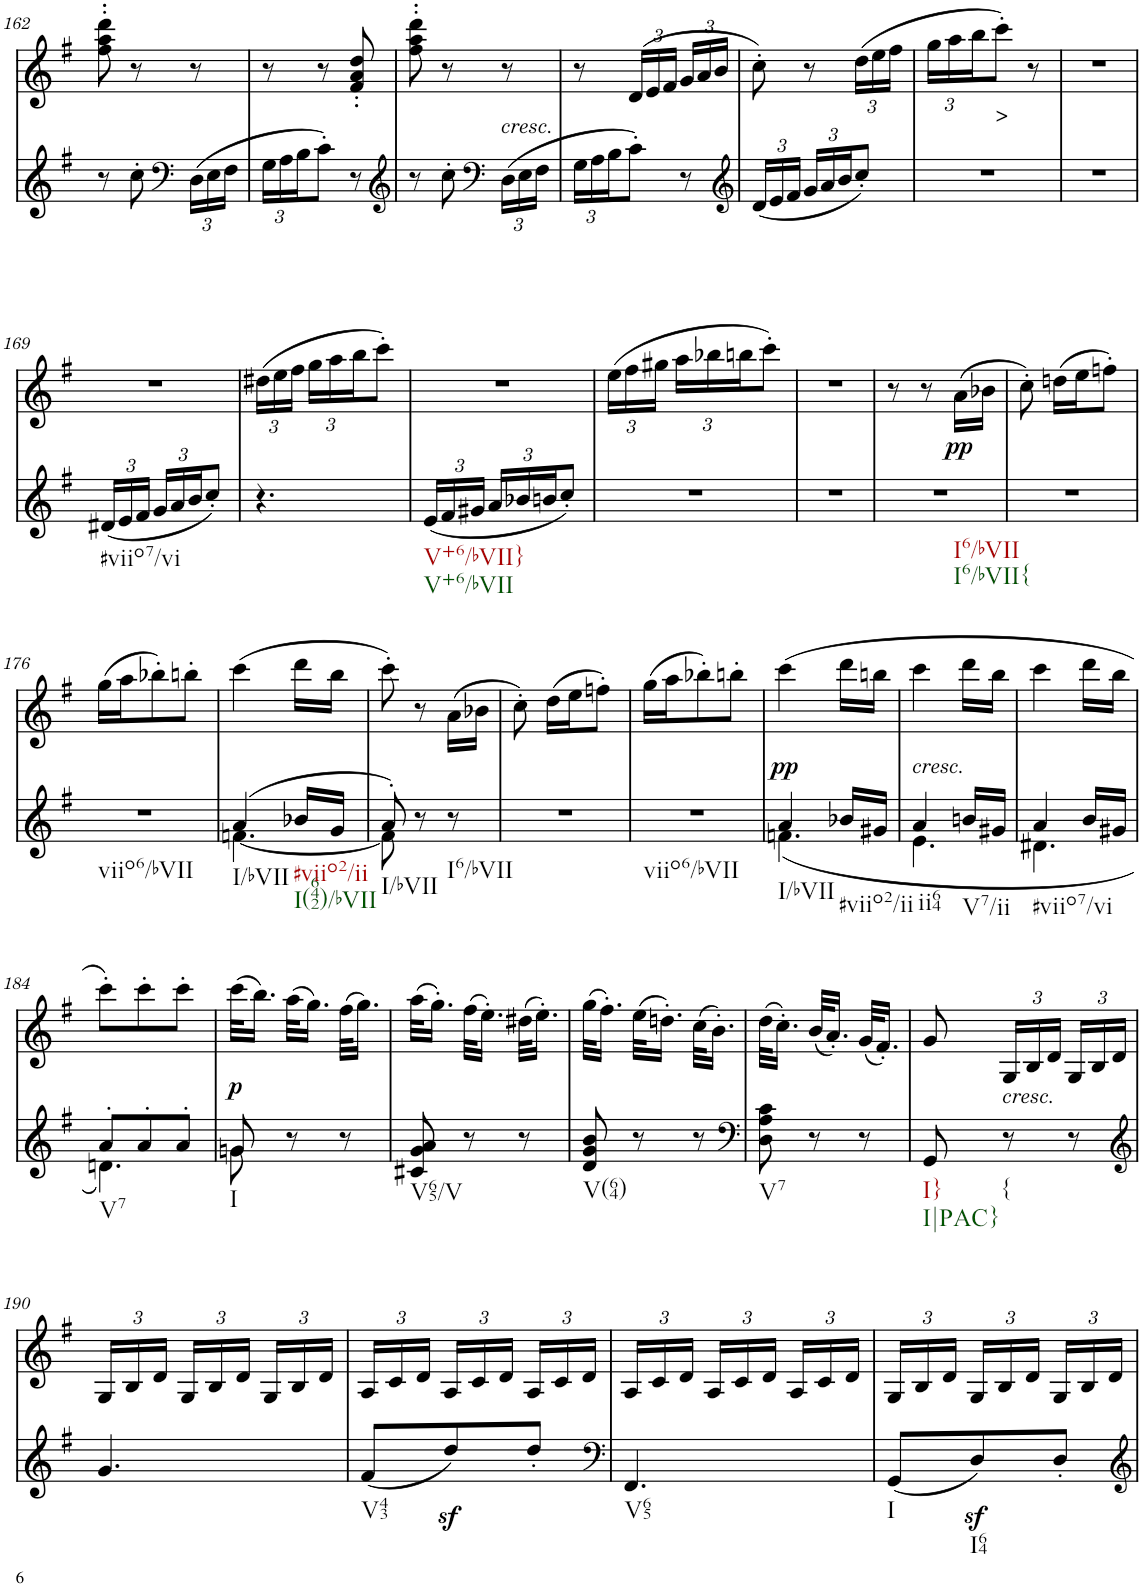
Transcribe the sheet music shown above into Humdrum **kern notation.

**kern	**kern	**text	**dynam
*part2	*part1	*part1	*part1
*staff2	*staff1	*staff1	*staff1
*I"piano	*I"piano	*	*
*I'Pno	*I'Pno	*	*
!!LO:PB:g=z
*clefG2	*clefG2	*	*
*k[f#]	*k[f#]	*	*
*G:	*G:	*	*
*M3/8	*M3/8	*	*
=162	=162	=162	=162
!	!	!LO:LY:b	!
8r	8ff#\' 8aa\' 8ddd\'	<	.
8cc'\	8r	.	.
*clefF4	*	*	*
*Xbrackettup	*	*	*
(24D\LL	8r	.	.
24E\	.	.	.
24F#\JJ	.	.	.
=163	=163	=163	=163
24G\LL	8r	.	.
24A\	.	.	.
24B\J	.	.	.
8c'\J)	8r	.	.
8r	8f#/' 8a/' 8dd/'	.	.
=164	=164	=164	=164
*clefG2	*	*	*
!	!	!LO:LY:b	!
8r	8ff#\' 8aa\' 8ddd\'	<	.
8cc'\	8r	.	.
*clefF4	*	*	*
!	!LO:TX:b:i:t=cresc.	!	!
(24D\LL	8r	.	.
24E\	.	.	.
24F#\JJ	.	.	.
=165	=165	=165	=165
24G\LL	8r	.	.
24A\	.	.	.
24B\J	.	.	.
*	*Xbrackettup	*	*
8c'\J)	(>24d/LL	.	.
.	24e/	.	.
.	24f#/JJ	.	.
8r	24g/LL	.	.
.	24a/	.	.
.	24b/JJ	.	.
=166	=166	=166	=166
*clefG2	*	*	*
(24d/LL	8cc'\)	.	.
24e/	.	.	.
24f#/JJ	.	.	.
24g/LL	8r	.	.
24a/	.	.	.
24b/J	.	.	.
8cc'/J)	(24dd\LL	.	.
.	24ee\	.	.
.	24ff#\JJ	.	.
=167	=167	=167	=167
4.r	24gg\LL	.	.
.	24aa\	.	.
.	24bb\J	.	.
!	!	!LO:LY:b	!
.	8ccc'\J)	>	.
.	8r	.	.
=168	=168	=168	=168
4.r	4.r	.	.
!!LO:LB:g=z
=169	=169	=169	=169
!LO:TX:b:t=#viio7/vi	!	!	!
(24d#X/LL	4.r	.	.
24e/	.	.	.
24f#/JJ	.	.	.
24g/LL	.	.	.
24a/	.	.	.
24b/J	.	.	.
8cc'/J)	.	.	.
=170	=170	=170	=170
4.r	(24dd#X\LL	.	.
.	24ee\	.	.
.	24ff#\JJ	.	.
.	24gg\LL	.	.
.	24aa\	.	.
.	24bb\J	.	.
.	8ccc'\J)	.	.
=171	=171	=171	=171
!LO:TX:b:t=V+6/bVII}	!	!	!
!LO:TX:b:t=V+6/bVII	!	!	!
(24e/LL	4.r	.	.
24f#/	.	.	.
24g#X/JJ	.	.	.
24a/LL	.	.	.
24b-X/	.	.	.
24bn/J	.	.	.
8cc'/J)	.	.	.
=172	=172	=172	=172
4.r	(24ee\LL	.	.
.	24ff#\	.	.
.	24gg#X\JJ	.	.
.	24aa\LL	.	.
.	24bb-X\	.	.
.	24bbn\J	.	.
.	8ccc'\J)	.	.
=173	=173	=173	=173
4.r	4.r	.	.
=174	=174	=174	=174
!LO:TX:b:t=I6/bVII	!	!	!
!LO:TX:b:t=I6/bVII{	!	!	!
4.r	8r	.	.
.	8r	.	.
!	!	!LO:LY:b	!LO:DY:b
.	(16a\LL	pp	pp
.	16b-X\JJ	.	.
=175	=175	=175	=175
4.r	8cc'\)	.	.
.	(16ddn\LL	.	.
.	16ee\J	.	.
.	8ffn'\J)	.	.
!!LO:LB:g=z
=176	=176	=176	=176
!LO:TX:b:t=viio6/bVII	!	!	!
4.r	(16gg\LL	.	.
.	16aa\J	.	.
.	8bb-X'\)	.	.
.	8bbn'\J	.	.
=177	=177	=177	=177
*^	*	*	*
!LO:TX:b:t=I/bVII	!	!	!	!
(4a/	[4.fn\	(4ccc\	.	.
!LO:TX:b:t=#viio2/ii	!	!	!	!
!LO:TX:b:t=I(642)/bVII	!	!	!	!
16b-X/LL	.	16ddd\LL	.	.
16g/JJ	.	16bb\JJ	.	.
=178	=178	=178	=178	=178
!LO:TX:b:t=I/bVII	!	!	!	!
8a'/)	8f\]	8ccc'\)	.	.
8r	4ryy	8r	.	.
!LO:TX:b:t=I6/bVII	!	!	!	!
8r	.	(16a\LL	.	.
.	.	16b-X\JJ	.	.
*v	*v	*	*	*
=179	=179	=179	=179
4.r	8cc'\)	.	.
.	(16dd\LL	.	.
.	16ee\J	.	.
.	8ffn'\J)	.	.
=180	=180	=180	=180
!LO:TX:b:t=viio6/bVII	!	!	!
4.r	(16gg\LL	.	.
.	16aa\J	.	.
.	8bb-X'\)	.	.
.	8bbn'\J	.	.
=181	=181	=181	=181
*^	*	*	*
!LO:TX:b:t=I/bVII	!	!	!	!
!	!	!	!LO:LY:b	!LO:DY:b
4a/	(4.fn\	(4ccc\	pp	pp
!LO:TX:b:t=#viio2/ii	!	!	!	!
16b-X/LL	.	16ddd\LL	.	.
16g#X/JJ	.	16bbn\JJ	.	.
=182	=182	=182	=182	=182
!	!	!LO:TX:b:i:t=cresc.	!	!
!LO:TX:b:t=ii64	!	!	!	!
4a/	4.e\	4ccc\	.	.
!LO:TX:b:t=V7/ii	!	!	!	!
16bn/LL	.	16ddd\LL	.	.
16g#X/JJ	.	16bb\JJ	.	.
=183	=183	=183	=183	=183
!LO:TX:b:t=#viio7/vi	!	!	!	!
4a/	4.d#X\	4ccc\	.	.
16b/LL	.	16ddd\LL	.	.
16g#X/JJ	.	16bb\JJ	.	.
!!LO:LB:g=z
=184	=184	=184	=184	=184
!LO:TX:b:t=V7	!	!	!	!
8a'/L	4.dn\)	8ccc'\L)	.	.
8a'/	.	8ccc'\	.	.
8a'/J	.	8ccc'\J	.	.
=185	=185	=185	=185	=185
!LO:TX:b:t=I	!	!	!	!
!	!	!	!LO:LY:b	!LO:DY:b
8gn/	8gn\	(32ccc\KLL	p	p
.	.	16.bb\JJ)	.	.
8r	4ryy	(32aa\KLL	.	.
.	.	16.gg\JJ)	.	.
8r	.	(32ff#\KLL	.	.
.	.	16.gg\JJ)	.	.
*v	*v	*	*	*
=186	=186	=186	=186
!LO:TX:b:t=V65/V	!	!	!
8c#X/ 8g/ 8a/	(32aa\KLL	.	.
.	16.gg'\JJ)	.	.
8r	(32ff#\KLL	.	.
.	16.ee'\JJ)	.	.
8r	(32dd#X\KLL	.	.
.	16.ee'\JJ)	.	.
=187	=187	=187	=187
!LO:TX:b:t=V(64)	!	!	!
8d/ 8g/ 8b/	(32gg\KLL	.	.
.	16.ff#'\JJ)	.	.
8r	(32ee\KLL	.	.
.	16.ddn'\JJ)	.	.
8r	(32cc\KLL	.	.
.	16.b'\JJ)	.	.
=188	=188	=188	=188
*clefF4	*	*	*
!LO:TX:b:t=V7	!	!	!
8D\ 8A\ 8c\	(32dd\KLL	.	.
.	16.cc'\JJ)	.	.
8r	(32b/KLL	.	.
.	16.a'/JJ)	.	.
8r	(32g/KLL	.	.
.	16.f#'/JJ)	.	.
=189	=189	=189	=189
!LO:TX:b:t=I}	!	!	!
!LO:TX:b:t=I|PAC}	!	!	!
!	!	!LO:LY:b	!
8GG/	8g/	p	.
!	!LO:TX:b:i:t=cresc.	!	!
!LO:TX:b:t={	!	!	!
8r	24G/LL	.	.
.	24B/	.	.
.	24d/JJ	.	.
8r	24G/LL	.	.
.	24B/	.	.
.	24d/JJ	.	.
!!LO:LB:g=z
=190	=190	=190	=190
*clefG2	*	*	*
4.g/	24G/LL	.	.
.	24B/	.	.
.	24d/JJ	.	.
.	24G/LL	.	.
.	24B/	.	.
.	24d/JJ	.	.
.	24G/LL	.	.
.	24B/	.	.
.	24d/JJ	.	.
=191	=191	=191	=191
!LO:TX:b:t=V43	!	!	!
(8f#/L	24A/LL	.	.
.	24c/	.	.
.	24d/JJ	.	.
8ddz</)	24A/LL	.	.
.	24c/	.	.
.	24d/JJ	.	.
8dd'/J	24A/LL	.	.
.	24c/	.	.
.	24d/JJ	.	.
=192	=192	=192	=192
*clefF4	*	*	*
!LO:TX:b:t=V65	!	!	!
4.FF#/	24A/LL	.	.
.	24c/	.	.
.	24d/JJ	.	.
.	24A/LL	.	.
.	24c/	.	.
.	24d/JJ	.	.
.	24A/LL	.	.
.	24c/	.	.
.	24d/JJ	.	.
=193	=193	=193	=193
!LO:TX:b:t=I	!	!	!
(8GG/L	24G/LL	.	.
.	24B/	.	.
.	24d/JJ	.	.
!LO:TX:b:t=I64	!	!	!
8Dz</)	24G/LL	.	.
.	24B/	.	.
.	24d/JJ	.	.
8D'/J	24G/LL	.	.
.	24B/	.	.
.	24d/JJ	.	.
=	=	=	=
*-	*-	*-	*-
